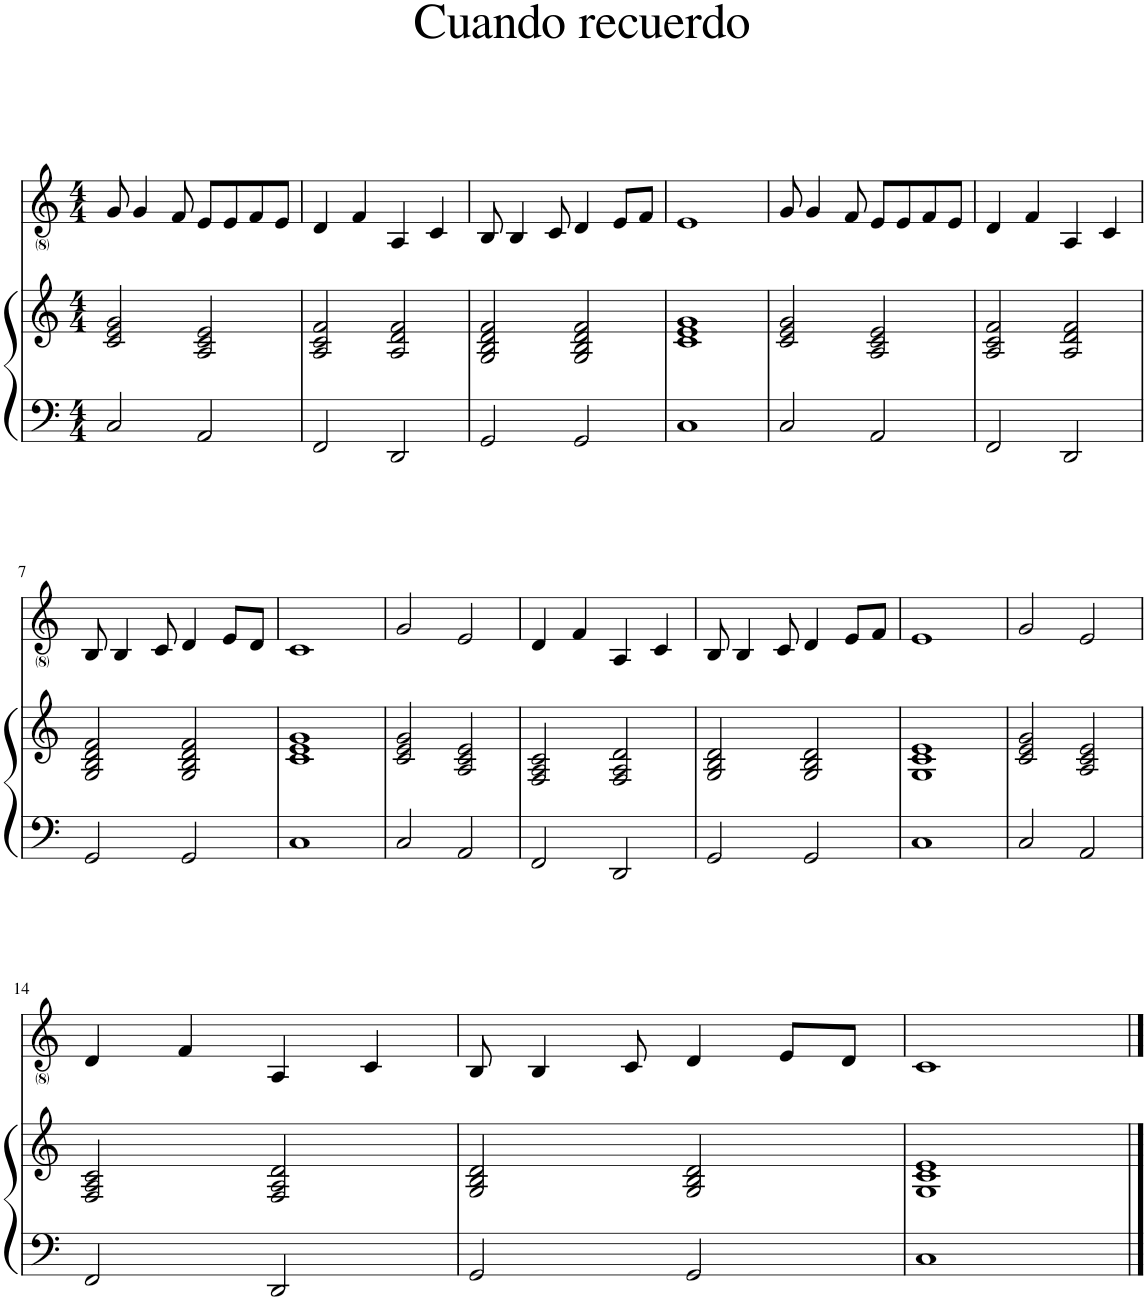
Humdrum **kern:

**kern	**kern	**kern
*part2	*part2	*part1
*staff3	*staff2	*staff1
*I"Piano	*	*I"Voice
*I'Pno	*	*
*clefF4	*clefG2	*clefG2
*k[]	*k[]	*k[]
*M4/4	*M4/4	*M4/4
=1	=1	=1
2C/	2c/ 2e/ 2g/	8g/
.	.	4g/
.	.	8f/
2AA/	2A/ 2c/ 2e/	8e/L
.	.	8e/
.	.	8f/
.	.	8e/J
=2	=2	=2
2FF/	2A/ 2c/ 2f/	4d/
.	.	4f/
2DD/	2A/ 2d/ 2f/	4A/
.	.	4c/
=3	=3	=3
2GG/	2G/ 2B/ 2d/ 2f/	8B/
.	.	4B/
.	.	8c/
2GG/	2G/ 2B/ 2d/ 2f/	4d/
.	.	8e/L
.	.	8f/J
=4	=4	=4
1C	1c 1e 1g	1e
=5	=5	=5
2C/	2c/ 2e/ 2g/	8g/
.	.	4g/
.	.	8f/
2AA/	2A/ 2c/ 2e/	8e/L
.	.	8e/
.	.	8f/
.	.	8e/J
=6	=6	=6
2FF/	2A/ 2c/ 2f/	4d/
.	.	4f/
2DD/	2A/ 2d/ 2f/	4A/
.	.	4c/
!!LO:LB:g=z
=7	=7	=7
2GG/	2G/ 2B/ 2d/ 2f/	8B/
.	.	4B/
.	.	8c/
2GG/	2G/ 2B/ 2d/ 2f/	4d/
.	.	8e/L
.	.	8d/J
=8	=8	=8
1C	1c 1e 1g	1c
=9	=9	=9
2C/	2c/ 2e/ 2g/	2g/
2AA/	2A/ 2c/ 2e/	2e/
=10	=10	=10
2FF/	2F/ 2A/ 2c/	4d/
.	.	4f/
2DD/	2F/ 2A/ 2d/	4A/
.	.	4c/
=11	=11	=11
2GG/	2G/ 2B/ 2d/	8B/
.	.	4B/
.	.	8c/
2GG/	2G/ 2B/ 2d/	4d/
.	.	8e/L
.	.	8f/J
=12	=12	=12
1C	1G 1c 1e	1e
=13	=13	=13
2C/	2c/ 2e/ 2g/	2g/
2AA/	2A/ 2c/ 2e/	2e/
!!LO:LB:g=z
=14	=14	=14
2FF/	2F/ 2A/ 2c/	4d/
.	.	4f/
2DD/	2F/ 2A/ 2d/	4A/
.	.	4c/
=15	=15	=15
2GG/	2G/ 2B/ 2d/	8B/
.	.	4B/
.	.	8c/
2GG/	2G/ 2B/ 2d/	4d/
.	.	8e/L
.	.	8d/J
=16	=16	=16
1C	1G 1c 1e	1c
==	==	==
*-	*-	*-
